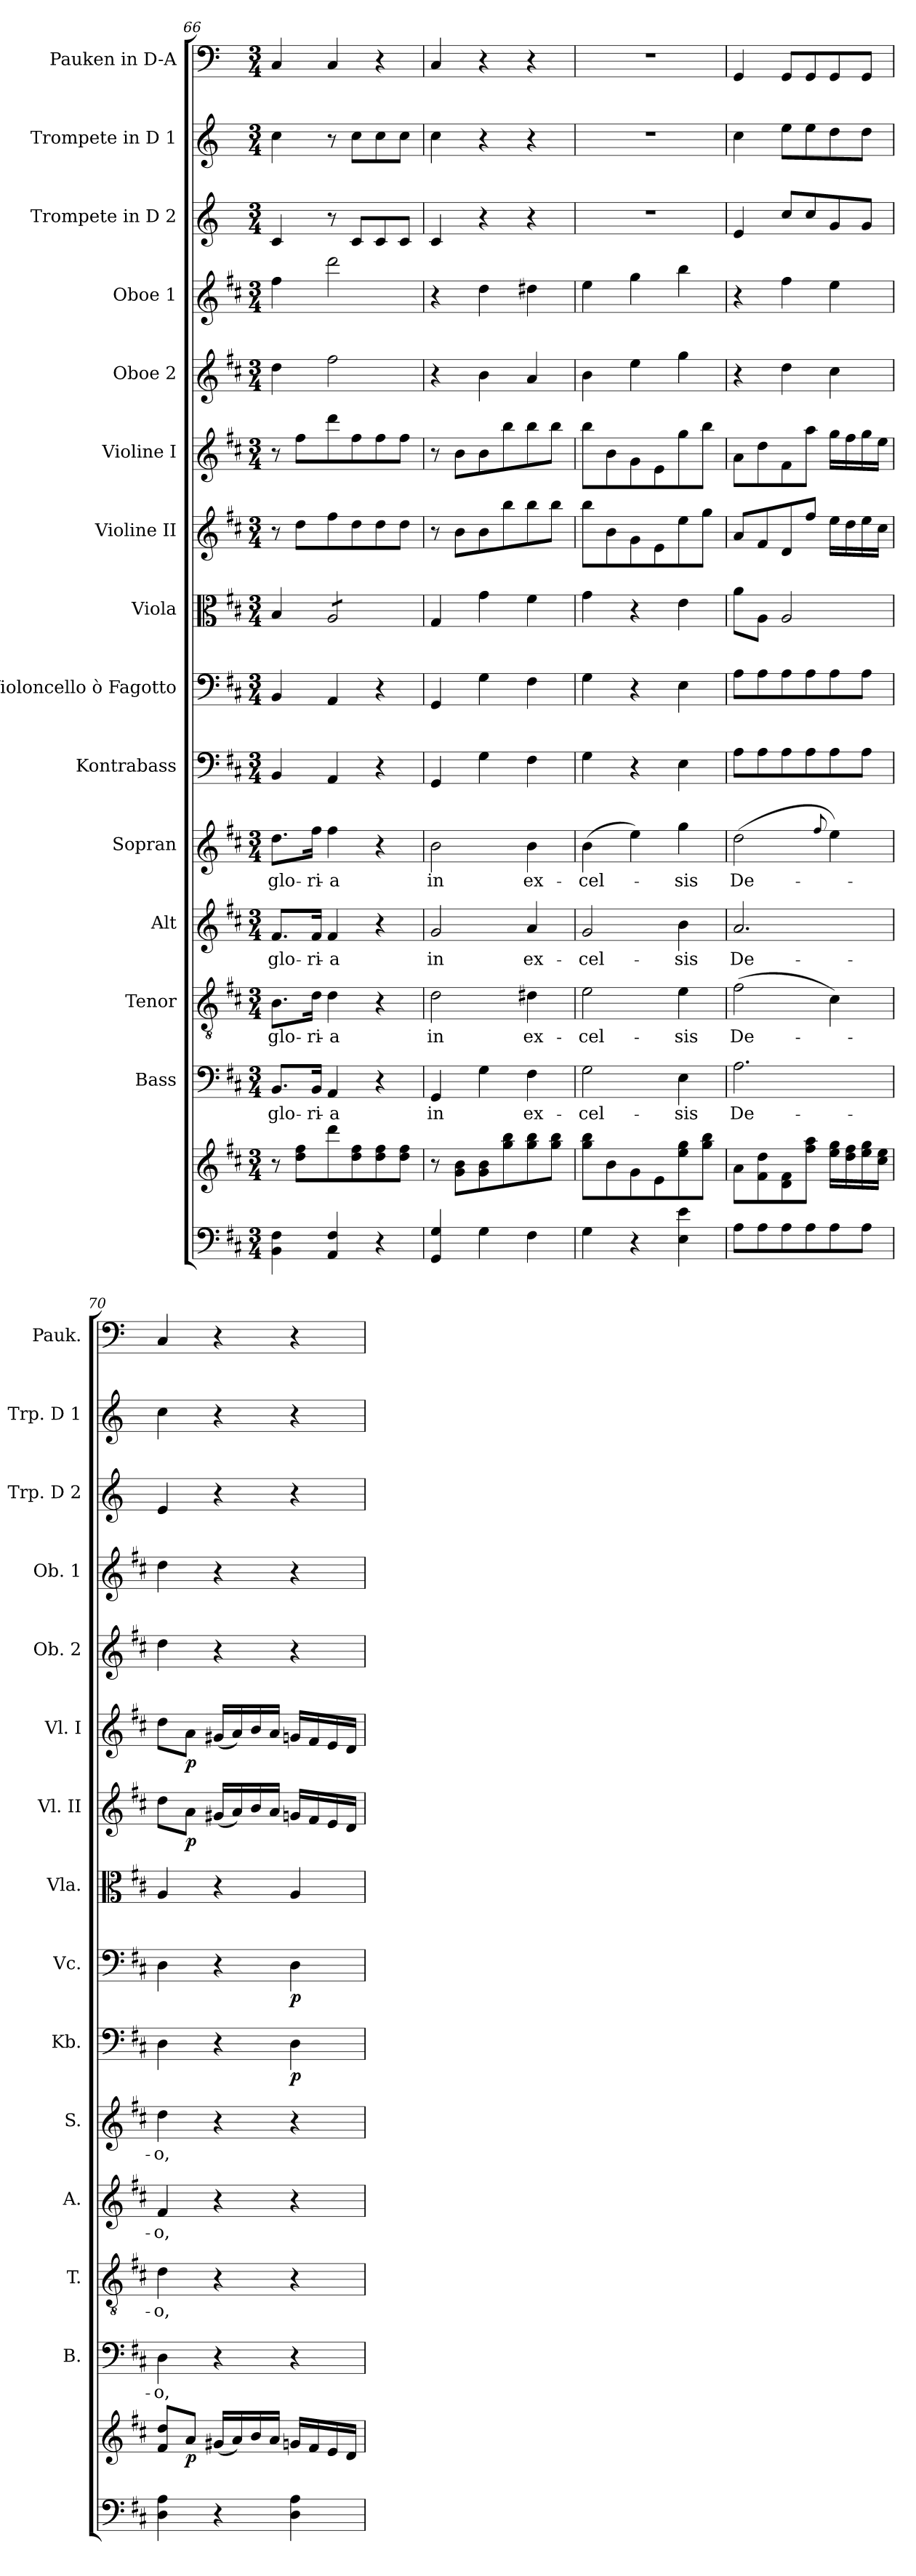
**kern	**kern	**dynam	**kern	**text	**kern	**text	**kern	**text	**kern	**text	**kern	**dynam	**kern	**dynam	**kern	**kern	**dynam	**kern	**dynam	**kern	**kern	**kern	**kern	**kern
*part15	*part15	*part15	*part14	*part14	*part13	*part13	*part12	*part12	*part11	*part11	*part10	*part10	*part9	*part9	*part8	*part7	*part7	*part6	*part6	*part5	*part4	*part3	*part2	*part1
*staff16	*staff15	*staff15/16	*staff14	*staff14	*staff13	*staff13	*staff12	*staff12	*staff11	*staff11	*staff10	*staff10	*staff9	*staff9	*staff8	*staff7	*staff7	*staff6	*staff6	*staff5	*staff4	*staff3	*staff2	*staff1
*	*	*	*I"Bass	*	*I"Tenor	*	*I"Alt	*	*I"Sopran	*	*I"Kontrabass	*	*I"Violoncello ò Fagotto	*	*I"Viola	*I"Violine II	*	*I"Violine I	*	*I"Oboe 2	*I"Oboe 1	*I"Trompete in D 2	*I"Trompete in D 1	*I"Pauken in D-A
*	*	*	*I'B.	*	*I'T.	*	*I'A.	*	*I'S.	*	*I'Kb.	*	*I'Vc.	*	*I'Vla.	*I'Vl. II	*	*I'Vl. I	*	*I'Ob. 2	*I'Ob. 1	*I'Trp. D 2	*I'Trp. D 1	*I'Pauk.
*clefF4	*clefG2	*	*clefF4	*	*clefGv2	*	*clefG2	*	*clefG2	*	*clefF4	*	*clefF4	*	*clefC3	*clefG2	*	*clefG2	*	*clefG2	*clefG2	*clefG2	*clefG2	*clefF4
*	*	*	*	*	*	*	*	*	*	*	*ITrd7c12	*	*	*	*	*	*	*	*	*	*	*ITrd-1c-2	*ITrd-1c-2	*ITrd-1c-2
*k[f#c#]	*k[f#c#]	*	*k[f#c#]	*	*k[f#c#]	*	*k[f#c#]	*	*k[f#c#]	*	*k[f#c#]	*	*k[f#c#]	*	*k[f#c#]	*k[f#c#]	*	*k[f#c#]	*	*k[f#c#]	*k[f#c#]	*k[f#c#]	*k[f#c#]	*k[f#c#]
*D:	*D:	*	*D:	*	*D:	*	*D:	*	*D:	*	*D:	*	*D:	*	*D:	*D:	*	*D:	*	*D:	*D:	*D:	*D:	*D:
*M3/4	*M3/4	*	*M3/4	*	*M3/4	*	*M3/4	*	*M3/4	*	*M3/4	*	*M3/4	*	*M3/4	*M3/4	*	*M3/4	*	*M3/4	*M3/4	*M3/4	*M3/4	*M3/4
=66	=66	=66	=66	=66	=66	=66	=66	=66	=66	=66	=66	=66	=66	=66	=66	=66	=66	=66	=66	=66	=66	=66	=66	=66
!	!	!	!	!LO:LY:b	!	!LO:LY:b	!	!LO:LY:b	!	!LO:LY:b	!	!	!	!	!	!	!	!	!	!	!	!	!	!
4BB\ 4F#\	8r	.	8.BB/L	glo-	8.B\L	glo-	8.f#/L	glo-	8.dd\L	glo-	4BBB/	.	4BB/	.	4B/	8r	.	8r	.	4dd\	4ff#\	4d/	4dd\	4D/
.	8dd\ 8ff#\L	.	.	.	.	.	.	.	.	.	.	.	.	.	.	8dd\L	.	8ff#\L	.	.	.	.	.	.
!	!	!	!	!LO:LY:b	!	!LO:LY:b	!	!LO:LY:b	!	!LO:LY:b	!	!	!	!	!	!	!	!	!	!	!	!	!	!
.	.	.	16BB/Jk	-ri-	16d\Jk	-ri-	16f#/Jk	-ri-	16ff#\Jk	-ri-	.	.	.	.	.	.	.	.	.	.	.	.	.	.
!	!	!	!	!LO:LY:b	!	!LO:LY:b	!	!LO:LY:b	!	!LO:LY:b	!	!	!	!	!	!	!	!	!	!	!	!	!	!
*	*	*	*	*	*	*	*	*	*	*	*	*	*	*	*tremolo	*	*	*	*	*	*	*	*	*
4AA/ 4F#/	8ddd\	.	4AA/	-a	4d\	-a	4f#/	-a	4ff#\	-a	4AAA/	.	4AA/	.	8A/L	8ff#\	.	8ddd\	.	2ff#\	2ddd\	8r	8r	4D/
.	8dd\ 8ff#\	.	.	.	.	.	.	.	.	.	.	.	.	.	8A/	8dd\	.	8ff#\	.	.	.	8d/L	8dd\L	.
4r	8dd\ 8ff#\	.	4r	.	4r	.	4r	.	4r	.	4r	.	4r	.	8A/	8dd\	.	8ff#\	.	.	.	8d/	8dd\	4r
.	8dd\ 8ff#\J	.	.	.	.	.	.	.	.	.	.	.	.	.	8A/J	8dd\J	.	8ff#\J	.	.	.	8d/J	8dd\J	.
*	*	*	*	*	*	*	*	*	*	*	*	*	*	*	*Xtremolo	*	*	*	*	*	*	*	*	*
=67	=67	=67	=67	=67	=67	=67	=67	=67	=67	=67	=67	=67	=67	=67	=67	=67	=67	=67	=67	=67	=67	=67	=67	=67
!	!	!	!	!LO:LY:b	!	!LO:LY:b	!	!LO:LY:b	!	!LO:LY:b	!	!	!	!	!	!	!	!	!	!	!	!	!	!
4GG/ 4G/	8r	.	4GG/	in	2d\	in	2g/	in	2b\	in	4GGG/	.	4GG/	.	4G/	8r	.	8r	.	4r	4r	4d/	4dd\	4D/
.	8g\ 8b\L	.	.	.	.	.	.	.	.	.	.	.	.	.	.	8b\L	.	8b\L	.	.	.	.	.	.
4G\	8g\ 8b\	.	4G\	.	.	.	.	.	.	.	4GG\	.	4G\	.	4g\	8b\	.	8b\	.	4b\	4dd\	4r	4r	4r
.	8gg\ 8bb\	.	.	.	.	.	.	.	.	.	.	.	.	.	.	8bb\	.	8bb\	.	.	.	.	.	.
!	!	!	!	!LO:LY:b	!	!LO:LY:b	!	!LO:LY:b	!	!LO:LY:b	!	!	!	!	!	!	!	!	!	!	!	!	!	!
4F#\	8gg\ 8bb\	.	4F#\	ex-	4d#X\	ex-	4a/	ex-	4b\	ex-	4FF#\	.	4F#\	.	4f#\	8bb\	.	8bb\	.	4a/	4dd#X\	4r	4r	4r
.	8gg\ 8bb\J	.	.	.	.	.	.	.	.	.	.	.	.	.	.	8bb\J	.	8bb\J	.	.	.	.	.	.
=68	=68	=68	=68	=68	=68	=68	=68	=68	=68	=68	=68	=68	=68	=68	=68	=68	=68	=68	=68	=68	=68	=68	=68	=68
!	!	!	!	!LO:LY:b	!	!LO:LY:b	!	!LO:LY:b	!	!LO:LY:b	!	!	!	!	!	!	!	!	!	!	!	!	!	!
4G\	8gg\ 8bb\L	.	2G\	-cel-	2e\	-cel-	2g/	-cel-	(>4b\	-cel-	4GG\	.	4G\	.	4g\	8bb\L	.	8bb\L	.	4b\	4ee\	2.r	2.r	2.r
.	8b\	.	.	.	.	.	.	.	.	.	.	.	.	.	.	8b\	.	8b\	.	.	.	.	.	.
4r	8g\	.	.	.	.	.	.	.	4ee\)	.	4r	.	4r	.	4r	8g\	.	8g\	.	4ee\	4gg\	.	.	.
.	8e\	.	.	.	.	.	.	.	.	.	.	.	.	.	.	8e\	.	8e\	.	.	.	.	.	.
!	!	!	!	!LO:LY:b	!	!LO:LY:b	!	!LO:LY:b	!	!LO:LY:b	!	!	!	!	!	!	!	!	!	!	!	!	!	!
4E\ 4e\	8ee\ 8gg\	.	4E\	-sis	4e\	-sis	4b\	-sis	4gg\	-sis	4EE\	.	4E\	.	4e\	8ee\	.	8gg\	.	4gg\	4bb\	.	.	.
.	8gg\ 8bb\J	.	.	.	.	.	.	.	.	.	.	.	.	.	.	8gg\J	.	8bb\J	.	.	.	.	.	.
=69	=69	=69	=69	=69	=69	=69	=69	=69	=69	=69	=69	=69	=69	=69	=69	=69	=69	=69	=69	=69	=69	=69	=69	=69
!	!	!	!	!LO:LY:b	!	!LO:LY:b	!	!LO:LY:b	!	!LO:LY:b	!	!	!	!	!	!	!	!	!	!	!	!	!	!
8A\L	8a\L	.	2.A\	De-	(>2f#\	De-	2.a/	De-	(>2dd\	De-	8AA\L	.	8A\L	.	8a\L	8a/L	.	8a\L	.	4r	4r	4f#/	4dd\	4AA/
8A\	8f#\ 8dd\	.	.	.	.	.	.	.	.	.	8AA\	.	8A\	.	8A\J	8f#/	.	8dd\	.	.	.	.	.	.
8A\	8d\ 8f#\	.	.	.	.	.	.	.	.	.	8AA\	.	8A\	.	2A/	8d/	.	8f#\	.	4dd\	4ff#\	8dd/L	8ff#\L	8AA/L
8A\	8ff#\ 8aa\J	.	.	.	.	.	.	.	.	.	8AA\	.	8A\	.	.	8ff#/J	.	8aa\J	.	.	.	8dd/	8ff#\	8AA/
.	.	.	.	.	.	.	.	.	8qqff#/	.	.	.	.	.	.	.	.	.	.	.	.	.	.	.
8A\	16ee\ 16gg\LL	.	.	.	4c#\)	.	.	.	4ee\)	.	8AA\	.	8A\	.	.	16ee\LL	.	16gg\LL	.	4cc#\	4ee\	8a/	8ee\	8AA/
.	16dd\ 16ff#\	.	.	.	.	.	.	.	.	.	.	.	.	.	.	16dd\	.	16ff#\	.	.	.	.	.	.
8A\J	16ee\ 16gg\	.	.	.	.	.	.	.	.	.	8AA\J	.	8A\J	.	.	16ee\	.	16gg\	.	.	.	8a/J	8ee\J	8AA/J
.	16cc#\ 16ee\JJ	.	.	.	.	.	.	.	.	.	.	.	.	.	.	16cc#\JJ	.	16ee\JJ	.	.	.	.	.	.
=70	=70	=70	=70	=70	=70	=70	=70	=70	=70	=70	=70	=70	=70	=70	=70	=70	=70	=70	=70	=70	=70	=70	=70	=70
!	!	!	!	!LO:LY:b	!	!LO:LY:b	!	!LO:LY:b	!	!LO:LY:b	!	!	!	!	!	!	!	!	!	!	!	!	!	!
4D\ 4A\	8f#/ 8dd/L	.	4D\	-o,	4d\	-o,	4f#/	-o,	4dd\	-o,	4DD\	.	4D\	.	4A/	8dd\L	.	8dd\L	.	4dd\	4dd\	4f#/	4dd\	4D/
!	!	!LO:DY:b	!	!	!	!	!	!	!	!	!	!	!	!	!	!	!LO:DY:b	!	!LO:DY:b	!	!	!	!	!
.	8a/J	p	.	.	.	.	.	.	.	.	.	.	.	.	.	8a\J	p	8a\J	p	.	.	.	.	.
4r	(<16g#X/LL	.	4r	.	4r	.	4r	.	4r	.	4r	.	4r	.	4r	(<16g#X/LL	.	(<16g#X/LL	.	4r	4r	4r	4r	4r
.	16a/)	.	.	.	.	.	.	.	.	.	.	.	.	.	.	16a/)	.	16a/)	.	.	.	.	.	.
.	16b/	.	.	.	.	.	.	.	.	.	.	.	.	.	.	16b/	.	16b/	.	.	.	.	.	.
.	16a/JJ	.	.	.	.	.	.	.	.	.	.	.	.	.	.	16a/JJ	.	16a/JJ	.	.	.	.	.	.
!	!	!	!	!	!	!	!	!	!	!	!	!LO:DY:b	!	!LO:DY:b	!	!	!	!	!	!	!	!	!	!
4D\ 4A\	16gn/LL	.	4r	.	4r	.	4r	.	4r	.	4DD\	p	4D\	p	4A/	16gn/LL	.	16gn/LL	.	4r	4r	4r	4r	4r
.	16f#/	.	.	.	.	.	.	.	.	.	.	.	.	.	.	16f#/	.	16f#/	.	.	.	.	.	.
.	16e/	.	.	.	.	.	.	.	.	.	.	.	.	.	.	16e/	.	16e/	.	.	.	.	.	.
.	16d/JJ	.	.	.	.	.	.	.	.	.	.	.	.	.	.	16d/JJ	.	16d/JJ	.	.	.	.	.	.
=	=	=	=	=	=	=	=	=	=	=	=	=	=	=	=	=	=	=	=	=	=	=	=	=
*-	*-	*-	*-	*-	*-	*-	*-	*-	*-	*-	*-	*-	*-	*-	*-	*-	*-	*-	*-	*-	*-	*-	*-	*-
